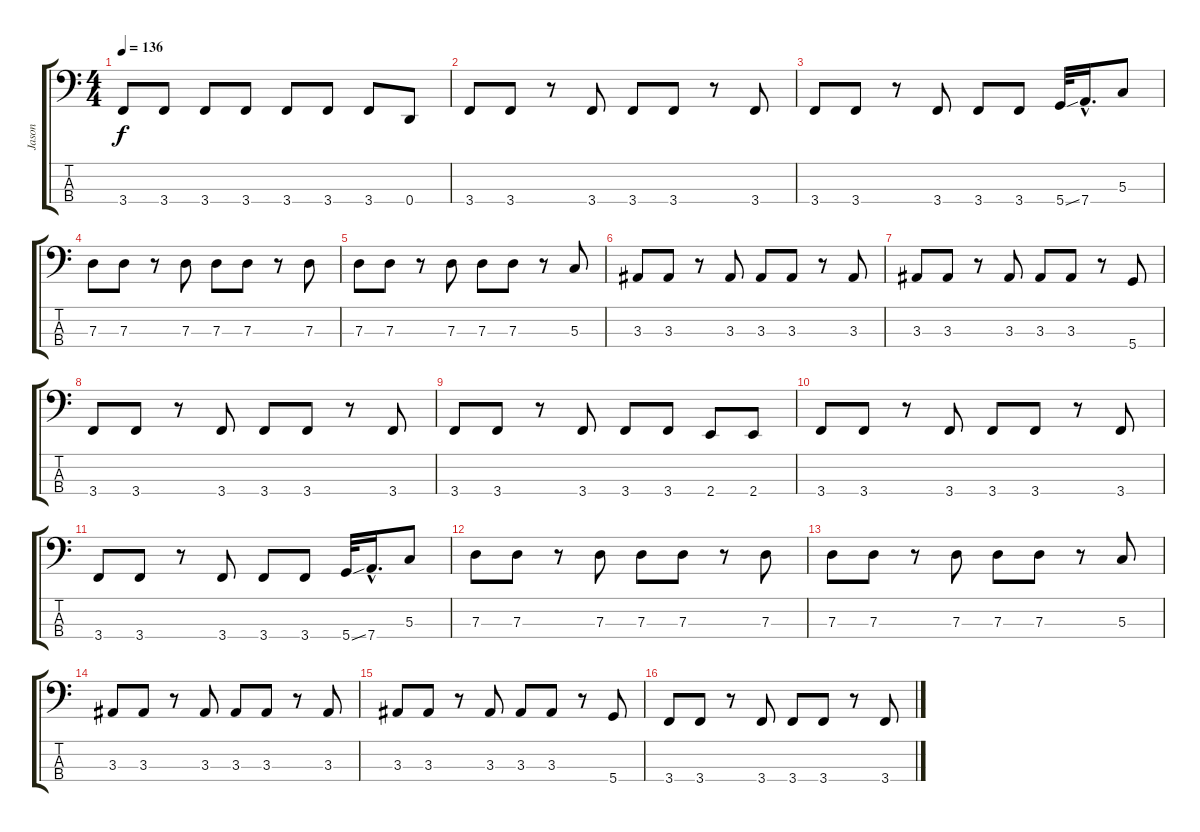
\track ("Jason" "Jason") {instrument electricbasspick}
\staff {score tabs}
\tuning (F2 C2 G1 D1) {hide}
\ts (4 4)
\tempo 136
\clef f4
\ks c
3.4.8{dy f} 3.4.8 3.4.8 3.4.8 3.4.8 3.4.8 3.4.8 0.4.8 |
3.4.8 3.4.8 r.8 3.4.8 3.4.8 3.4.8 r.8 3.4.8 |
3.4.8 3.4.8 r.8 3.4.8 3.4.8 3.4.8 5.4{ss}.32 7.4{hac}.16{d} 5.3.8 |
7.3.8 7.3.8 r.8 7.3.8 7.3.8 7.3.8 r.8 7.3.8 |
7.3.8 7.3.8 r.8 7.3.8 7.3.8 7.3.8 r.8 5.3.8 |
3.3.8 3.3.8 r.8 3.3.8 3.3.8 3.3.8 r.8 3.3.8 |
3.3.8 3.3.8 r.8 3.3.8 3.3.8 3.3.8 r.8 5.4.8 |
3.4.8 3.4.8 r.8 3.4.8 3.4.8 3.4.8 r.8 3.4.8 |
3.4.8 3.4.8 r.8 3.4.8 3.4.8 3.4.8 2.4.8 2.4.8 |
3.4.8 3.4.8 r.8 3.4.8 3.4.8 3.4.8 r.8 3.4.8 |
3.4.8 3.4.8 r.8 3.4.8 3.4.8 3.4.8 5.4{ss}.32 7.4{hac}.16{d} 5.3.8 |
7.3.8 7.3.8 r.8 7.3.8 7.3.8 7.3.8 r.8 7.3.8 |
7.3.8 7.3.8 r.8 7.3.8 7.3.8 7.3.8 r.8 5.3.8 |
3.3.8 3.3.8 r.8 3.3.8 3.3.8 3.3.8 r.8 3.3.8 |
3.3.8 3.3.8 r.8 3.3.8 3.3.8 3.3.8 r.8 5.4.8 |
3.4.8 3.4.8 r.8 3.4.8 3.4.8 3.4.8 r.8 3.4.8
